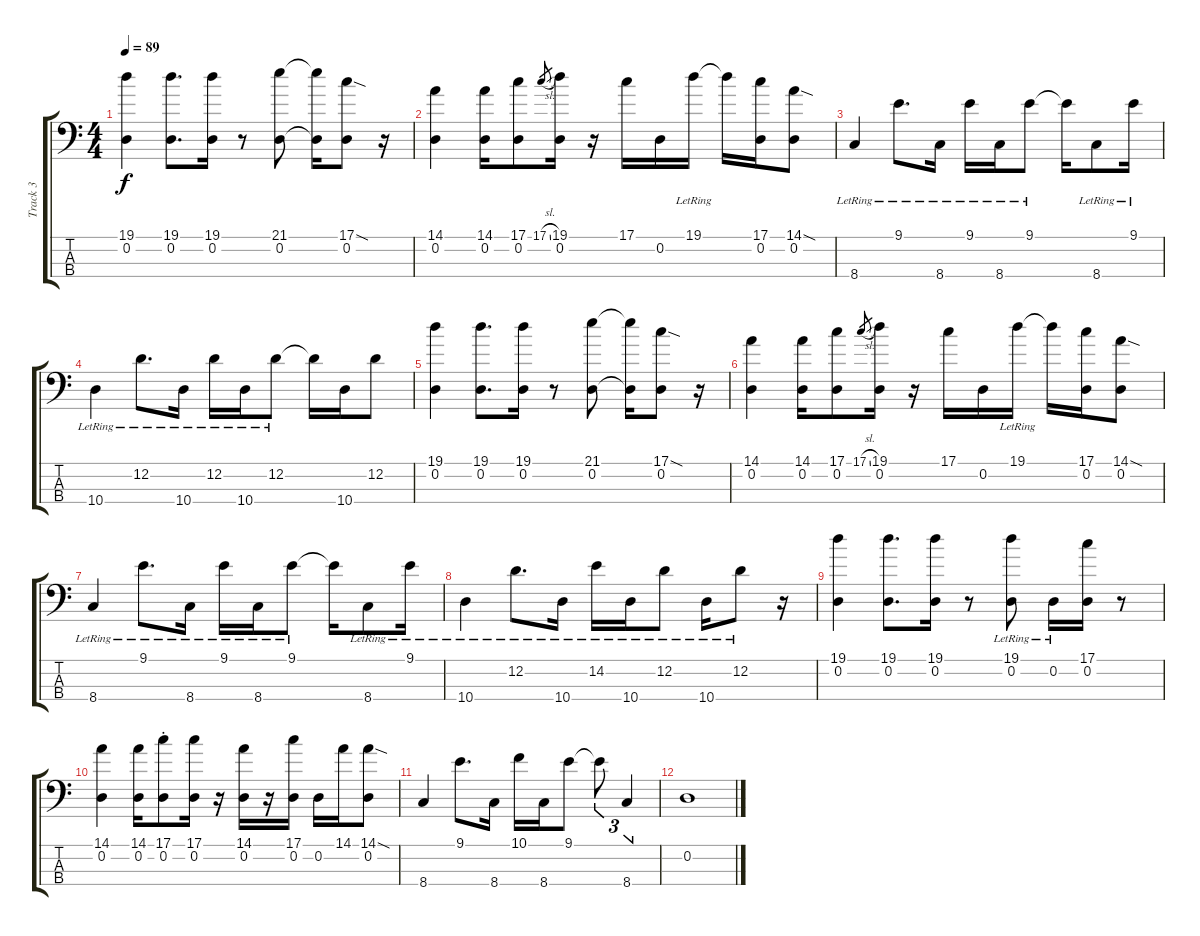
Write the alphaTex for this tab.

\track ("Track 3" "Track 3") {instrument electricbassfinger}
\staff {score tabs}
\tuning (G2 D2 A1 E1) {hide}
\ts (4 4)
\tempo 89
\clef f4
\ks c
(19.1 0.2).4{dy f} (19.1 0.2).8{d} (19.1 0.2).16 r.8 (21.1 0.2).8 (21.1{t} 0.2{t}).16 (17.1{sod} 0.2).8 r.16 |
(14.1 0.2).4 (14.1 0.2).16 (17.1 0.2).8 17.1{sl}.8{gr} (19.1 0.2).16 r.16 17.1.16 0.2.16 19.1{lr}.16 19.1{t}.16 (17.1 0.2).16 (14.1{sod} 0.2).8 |
8.4{lr}.4 9.1{lr}.8{d} 8.4{lr}.16 9.1{lr}.16 8.4{lr}.16 9.1{lr}.8 9.1{t}.16 8.4{lr}.8 9.1{lr}.16 |
10.4{lr}.4 12.2{lr}.8{d} 10.4{lr}.16 12.2{lr}.16 10.4{lr}.16 12.2{lr}.8 12.2{t}.16 10.4.16 12.2.8 |
(19.1 0.2).4 (19.1 0.2).8{d} (19.1 0.2).16 r.8 (21.1 0.2).8 (21.1{t} 0.2{t}).16 (17.1{sod} 0.2).8 r.16 |
(14.1 0.2).4 (14.1 0.2).16 (17.1 0.2).8 17.1{sl}.8{gr} (19.1 0.2).16 r.16 17.1.16 0.2.16 19.1{lr}.16 19.1{t}.16 (17.1 0.2).16 (14.1{sod} 0.2).8 |
8.4{lr}.4 9.1{lr}.8{d} 8.4{lr}.16 9.1{lr}.16 8.4{lr}.16 9.1{lr}.8 9.1{t}.16 8.4{lr}.8 9.1{lr}.16 |
10.4{lr}.4 12.2{lr}.8{d} 10.4{lr}.16 14.2{lr}.16 10.4{lr}.16 12.2{lr}.8 10.4{lr}.16 12.2{lr}.8 r.16 |
(19.1 0.2).4 (19.1 0.2).8{d} (19.1 0.2).16 r.8 (19.1{lr} 0.2).8 0.2{lr}.16 (17.1 0.2).16 r.8 |
(14.1 0.2).4 (14.1 0.2).16 (17.1 0.2{st}).8 (17.1 0.2).16 r.16 (14.1 0.2).16 r.16 (17.1 0.2).16 0.2.16 14.1.16 (14.1{sod} 0.2).8 |
8.4.4 9.1.8{d} 8.4.16 10.1.16 8.4.16 9.1.8 9.1{t}.8{tu (3 2)} 8.4.4{tu (3 2)} |
0.2.1
